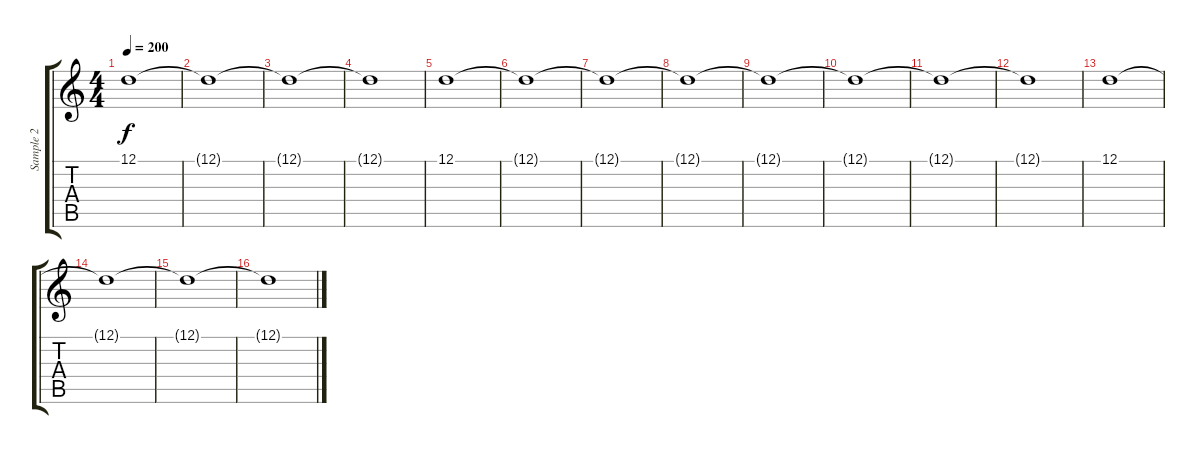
\track ("Sample 2" "Sample 2") {instrument pad6metallic}
\staff {score tabs}
\tuning (D4 A3 F3 C3 G2 C2) {hide}
\ts (4 4)
\tempo 200
\clef g2
\ks c
12.1{t}.1{dy f} |
12.1{t}.1 |
12.1{t}.1 |
12.1{t}.1 |
12.1.1 |
12.1{t}.1 |
12.1{t}.1 |
12.1{t}.1 |
12.1{t}.1 |
12.1{t}.1 |
12.1{t}.1 |
12.1{t}.1 |
12.1.1 |
12.1{t}.1 |
12.1{t}.1 |
12.1{t}.1
